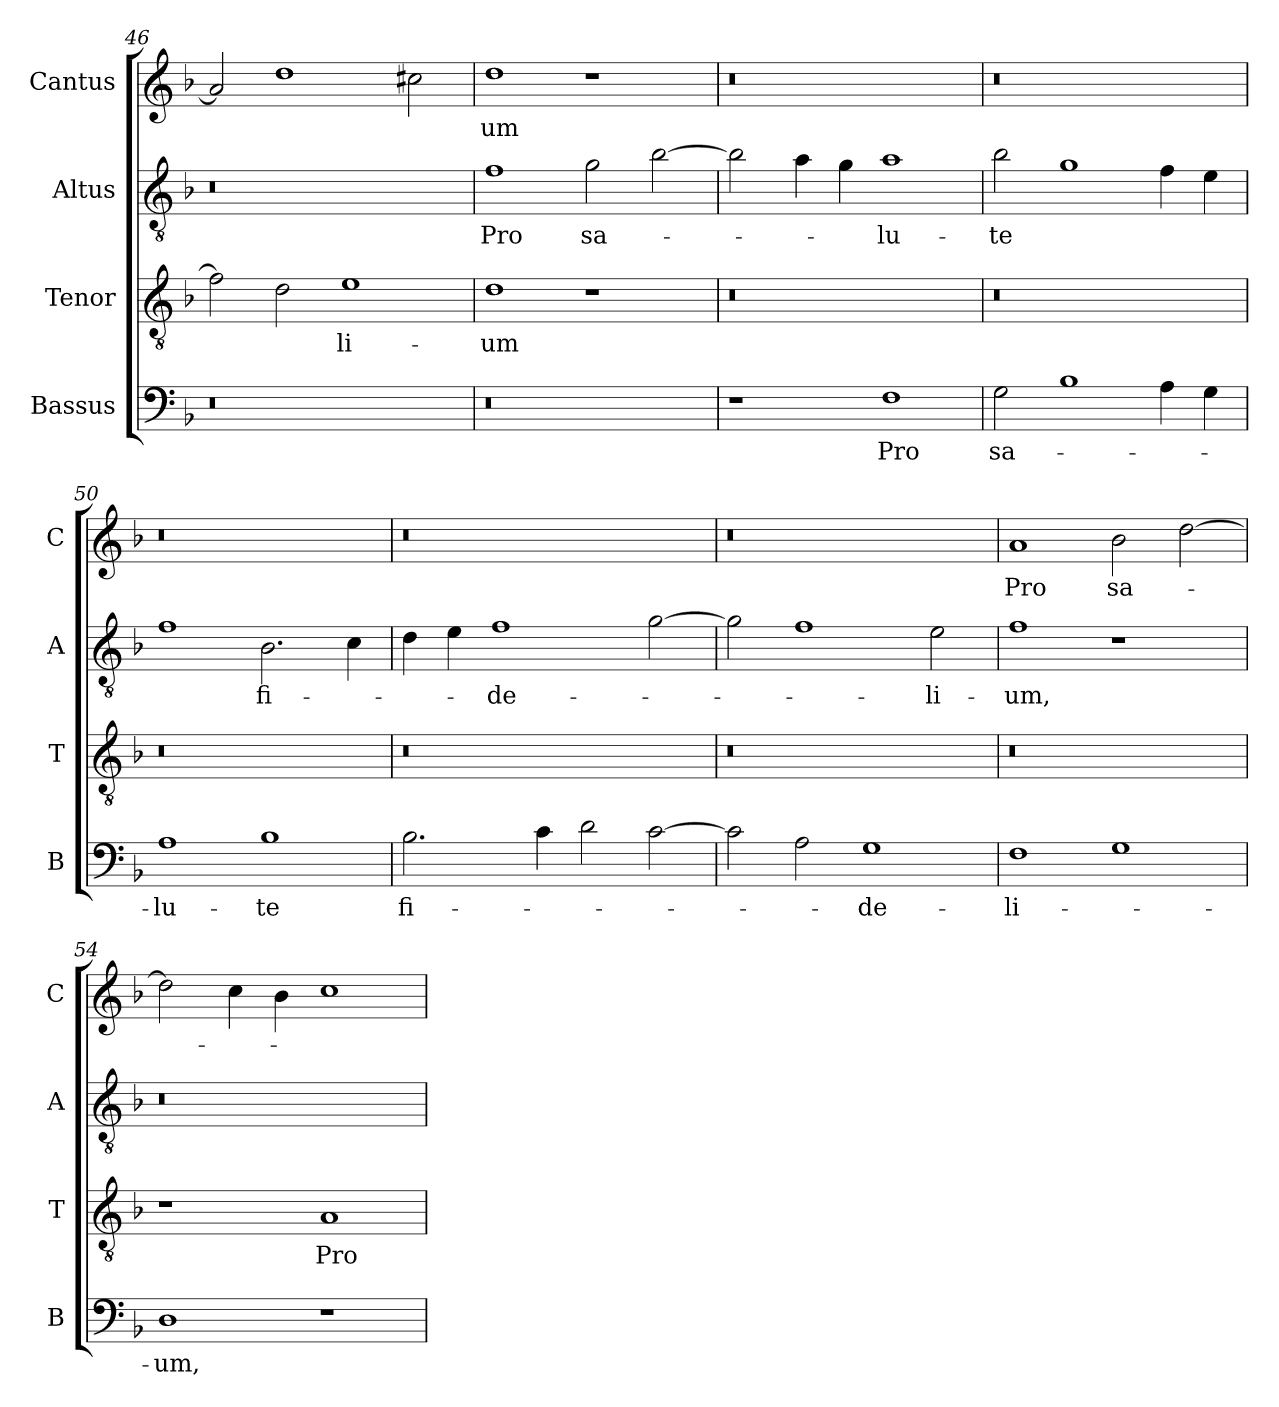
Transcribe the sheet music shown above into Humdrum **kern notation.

**kern	**text	**kern	**text	**kern	**text	**kern	**text
*part4	*part4	*part3	*part3	*part2	*part2	*part1	*part1
*staff4	*staff4	*staff3	*staff3	*staff2	*staff2	*staff1	*staff1
*I"Bassus	*	*I"Tenor	*	*I"Altus	*	*I"Cantus	*
*I'B	*	*I'T	*	*I'A	*	*I'C	*
*clefF4	*	*clefGv2	*	*clefGv2	*	*clefG2	*
*k[b-]	*	*k[b-]	*	*k[b-]	*	*k[b-]	*
*F:	*	*F:	*	*F:	*	*F:	*
=46	=46	=46	=46	=46	=46	=46	=46
0r	.	2f\]	.	0r	.	2a/]	.
.	.	2d\	.	.	.	1dd\	.
.	.	1e\	-li-	.	.	.	.
.	.	.	.	.	.	2cc#X\	.
!!LO:LB:g=z
=47	=47	=47	=47	=47	=47	=47	=47
0r	.	1d\	-um	1f\	Pro	1dd\	-um
.	.	1r	.	2g\	sa-	1r	.
.	.	.	.	[2b-\	.	.	.
=48	=48	=48	=48	=48	=48	=48	=48
1r	.	0r	.	2b-\]	.	0r	.
.	.	.	.	4a\	.	.	.
.	.	.	.	4g\	.	.	.
1F\	Pro	.	.	1a\	-lu-	.	.
=49	=49	=49	=49	=49	=49	=49	=49
2G\	sa-	0r	.	2b-\	-te	0r	.
1B-\	.	.	.	1g\	.	.	.
4A\	.	.	.	4f\	.	.	.
4G\	.	.	.	4e\	.	.	.
=50	=50	=50	=50	=50	=50	=50	=50
1A\	-lu-	0r	.	1f\	.	0r	.
1B-\	-te	.	.	2.B-\	fi-	.	.
.	.	.	.	4c\	.	.	.
=51	=51	=51	=51	=51	=51	=51	=51
2.B-\	fi-	0r	.	4d\	.	0r	.
.	.	.	.	4e\	.	.	.
.	.	.	.	1f\	-de-	.	.
4c\	.	.	.	.	.	.	.
2d\	.	.	.	.	.	.	.
[2c\	.	.	.	[2g\	.	.	.
=52	=52	=52	=52	=52	=52	=52	=52
2c\]	.	0r	.	2g\]	.	0r	.
2A\	.	.	.	1f\	.	.	.
1G\	-de-	.	.	.	.	.	.
.	.	.	.	2e\	-li-	.	.
!!LO:LB:g=z
=53	=53	=53	=53	=53	=53	=53	=53
1F\	-li-	0r	.	1f\	-um,	1a/	Pro
1G\	.	.	.	1r	.	2b-\	sa-
.	.	.	.	.	.	[2dd\	.
=54	=54	=54	=54	=54	=54	=54	=54
1D\	-um,	1r	.	0r	.	2dd\]	.
.	.	.	.	.	.	4cc\	.
.	.	.	.	.	.	4b-\	.
1r	.	1A/	Pro	.	.	1cc\	.
=	=	=	=	=	=	=	=
*-	*-	*-	*-	*-	*-	*-	*-
